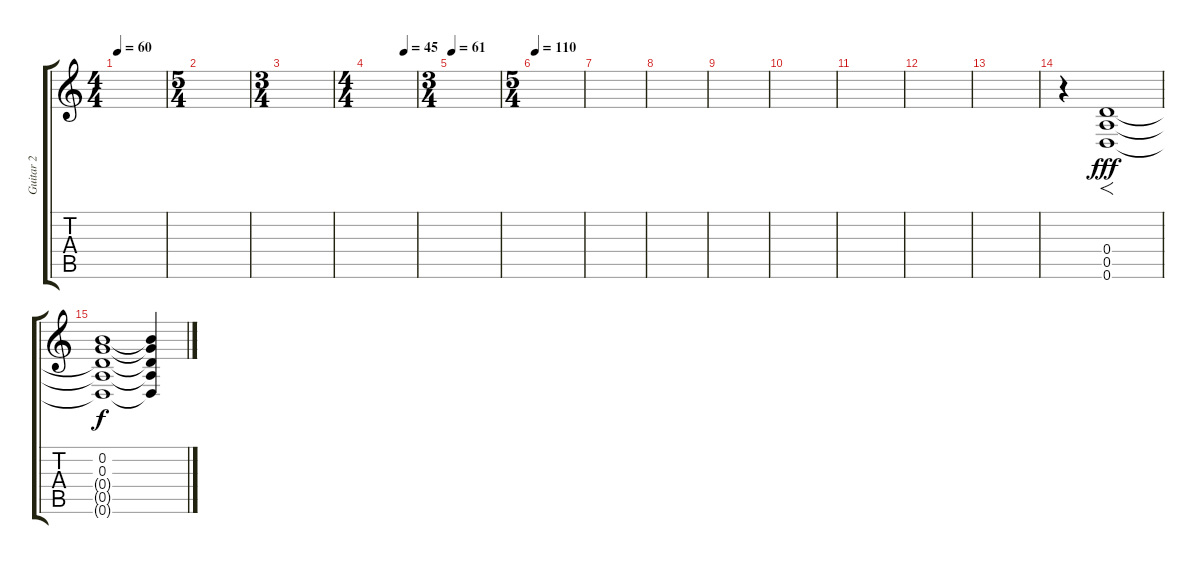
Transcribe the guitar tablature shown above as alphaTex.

\track ("Guitar 2" "Guitar 2") {instrument distortionguitar}
\staff {score tabs}
\tuning (E4 B3 G3 D3 A2 D2) {hide}
\ts (4 4)
\tempo 60
\clef g2
\ks c
|
\ts (5 4)
|
\ts (3 4)
|
\ts (4 4)
\tempo (45 0.75)
|
\ts (3 4)
\tempo 61
|
\ts (5 4)
\tempo 110
|
|
|
|
|
|
|
|
r.4 (0.4 0.5 0.6).1{f dy fff} |
(0.2 0.3 0.4{t} 0.5{t} 0.6{t}).1{dy f} (0.2{t} 0.3{t} 0.4{t} 0.5{t} 0.6{t}).4
